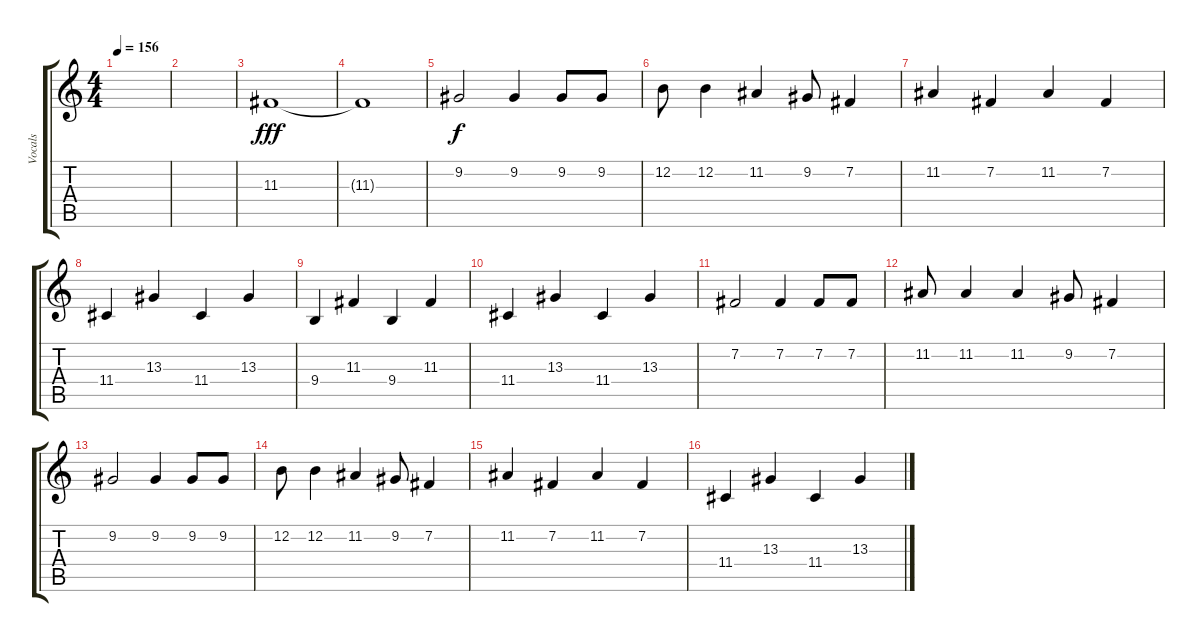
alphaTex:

\track ("Vocals" "Vocals") {instrument lead2sawtooth}
\staff {score tabs}
\tuning (E4 B3 G3 D3 A2 E2) {hide}
\ts (4 4)
\tempo 156
\clef g2
\ks c
|
|
11.3.1{dy fff} |
11.3{t}.1 |
9.2.2{dy f} 9.2.4 9.2.8 9.2.8 |
12.2.8 12.2.4 11.2.4 9.2.8 7.2.4 |
11.2.4 7.2.4 11.2.4 7.2.4 |
11.4.4 13.3.4 11.4.4 13.3.4 |
9.4.4 11.3.4 9.4.4 11.3.4 |
11.4.4 13.3.4 11.4.4 13.3.4 |
7.2.2 7.2.4 7.2.8 7.2.8 |
11.2.8 11.2.4 11.2.4 9.2.8 7.2.4 |
9.2.2 9.2.4 9.2.8 9.2.8 |
12.2.8 12.2.4 11.2.4 9.2.8 7.2.4 |
11.2.4 7.2.4 11.2.4 7.2.4 |
11.4.4 13.3.4 11.4.4 13.3.4
